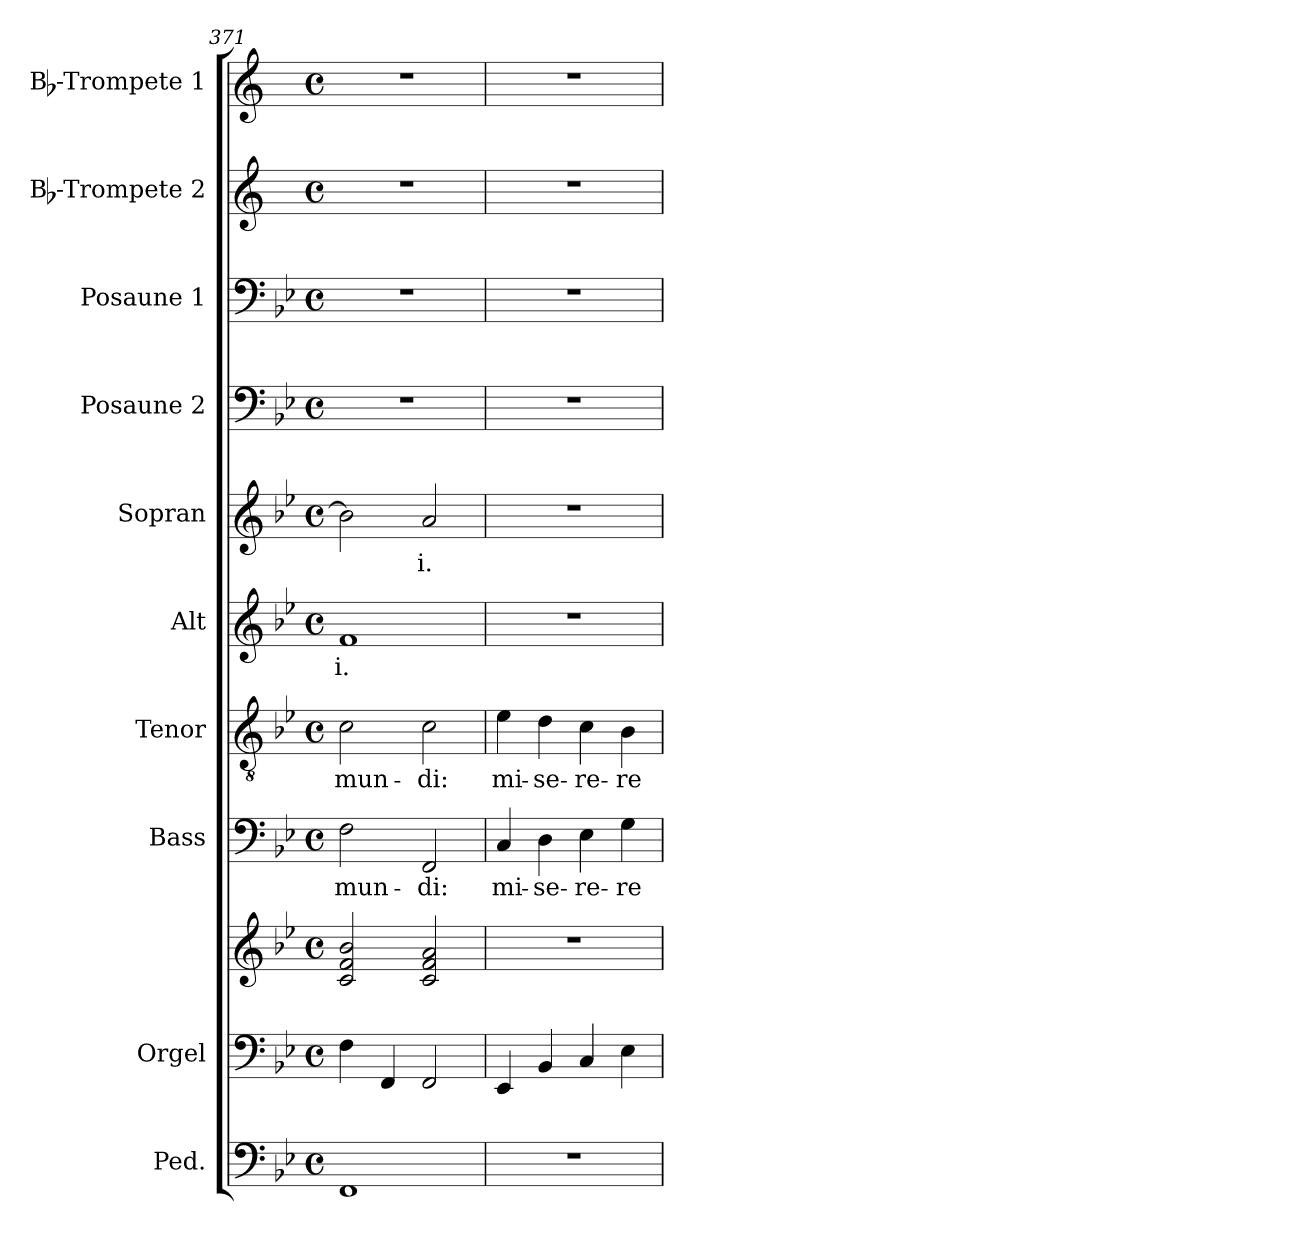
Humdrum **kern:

**kern	**kern	**kern	**kern	**text	**kern	**text	**kern	**text	**kern	**text	**kern	**kern	**kern	**kern
*part10	*part9	*part9	*part8	*part8	*part7	*part7	*part6	*part6	*part5	*part5	*part4	*part3	*part2	*part1
*staff11	*staff10	*staff9	*staff8	*staff8	*staff7	*staff7	*staff6	*staff6	*staff5	*staff5	*staff4	*staff3	*staff2	*staff1
*I"Ped.	*I"Orgel	*	*I"Bass	*	*I"Tenor	*	*I"Alt	*	*I"Sopran	*	*I"Posaune 2	*I"Posaune 1	*I"Bb-Trompete 2	*I"Bb-Trompete 1
*	*I'Org.	*	*I'B.	*	*I'T.	*	*I'A.	*	*I'S.	*	*I'Pos. 2	*I'Pos. 1	*I'Bb Trp. 2	*I'Bb Trp. 1
!!LO:PB:g=z
*clefF4	*clefF4	*clefG2	*clefF4	*	*clefGv2	*	*clefG2	*	*clefG2	*	*clefF4	*clefF4	*clefG2	*clefG2
*ITrd7c12	*	*	*	*	*	*	*	*	*	*	*	*	*ITrd1c2	*ITrd1c2
*k[b-e-]	*k[b-e-]	*k[b-e-]	*k[b-e-]	*	*k[b-e-]	*	*k[b-e-]	*	*k[b-e-]	*	*k[b-e-]	*k[b-e-]	*k[b-e-]	*k[b-e-]
*B-:	*B-:	*B-:	*B-:	*	*B-:	*	*B-:	*	*B-:	*	*B-:	*B-:	*B-:	*B-:
*M4/4	*M4/4	*M4/4	*M4/4	*	*M4/4	*	*M4/4	*	*M4/4	*	*M4/4	*M4/4	*M4/4	*M4/4
*met(c)	*met(c)	*met(c)	*met(c)	*	*met(c)	*	*met(c)	*	*met(c)	*	*met(c)	*met(c)	*met(c)	*met(c)
=371	=371	=371	=371	=371	=371	=371	=371	=371	=371	=371	=371	=371	=371	=371
!	!	!	!	!LO:LY:b	!	!LO:LY:b	!	!LO:LY:b	!	!	!	!	!	!
1FFF	4F\	2c/ 2f/ 2b-/	2F\	mun-	2c\	mun-	1f	-i.	2b-\]	.	1r	1r	1r	1r
.	4FF/	.	.	.	.	.	.	.	.	.	.	.	.	.
!	!	!	!	!LO:LY:b	!	!LO:LY:b	!	!	!	!LO:LY:b	!	!	!	!
.	2FF/	2c/ 2f/ 2a/	2FF/	-di:	2c\	-di:	.	.	2a/	-i.	.	.	.	.
=372	=372	=372	=372	=372	=372	=372	=372	=372	=372	=372	=372	=372	=372	=372
!	!	!	!	!LO:LY:b	!	!LO:LY:b	!	!	!	!	!	!	!	!
1r	4EE-/	1r	4C/	mi-	4e-\	mi-	1r	.	1r	.	1r	1r	1r	1r
!	!	!	!	!LO:LY:b	!	!LO:LY:b	!	!	!	!	!	!	!	!
.	4BB-/	.	4D\	-se-	4d\	-se-	.	.	.	.	.	.	.	.
!	!	!	!	!LO:LY:b	!	!LO:LY:b	!	!	!	!	!	!	!	!
.	4C/	.	4E-\	-re-	4c\	-re-	.	.	.	.	.	.	.	.
!	!	!	!	!LO:LY:b	!	!LO:LY:b	!	!	!	!	!	!	!	!
.	4E-\	.	4G\	-re	4B-\	-re	.	.	.	.	.	.	.	.
=	=	=	=	=	=	=	=	=	=	=	=	=	=	=
*-	*-	*-	*-	*-	*-	*-	*-	*-	*-	*-	*-	*-	*-	*-
